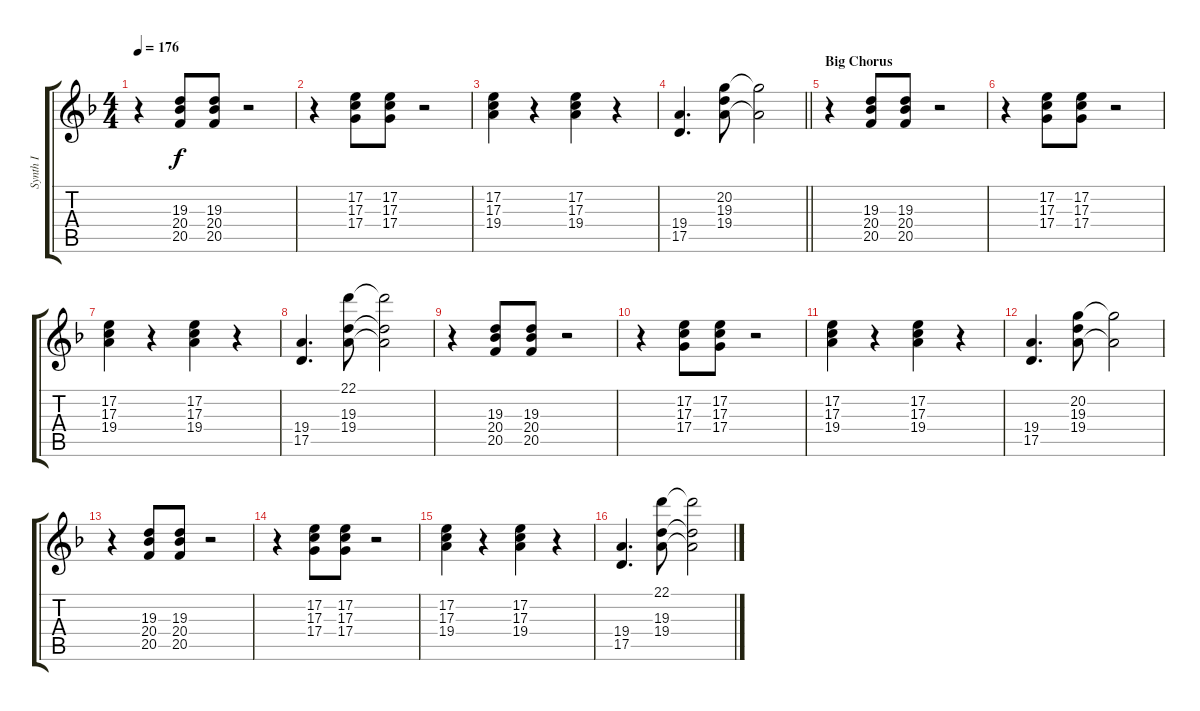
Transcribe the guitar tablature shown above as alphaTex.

\track ("Synth I" "Synth I") {instrument brasssection}
\staff {score tabs}
\tuning (E4 B3 G3 D3 A2 E2) {hide}
\ts (4 4)
\tempo 176
\clef g2
\ks f
r.4{dy f} (19.3 20.4 20.5).8 (19.3 20.4 20.5).8 r.2 |
r.4 (17.2 17.3 17.4).8 (17.2 17.3 17.4).8 r.2 |
(17.2 17.3 19.4).4 r.4 (17.2 17.3 19.4).4 r.4 |
\barLineRight lightlight
(19.4 17.5).4{d} (20.2 19.3 19.4).8 (20.2{t} 19.4{t}).2 |
\section ("" "Big Chorus")
r.4 (19.3 20.4 20.5).8 (19.3 20.4 20.5).8 r.2 |
r.4 (17.2 17.3 17.4).8 (17.2 17.3 17.4).8 r.2 |
(17.2 17.3 19.4).4 r.4 (17.2 17.3 19.4).4 r.4 |
(19.4 17.5).4{d} (22.1 19.3 19.4).8 (22.1{t} 19.3{t} 19.4{t}).2 |
r.4 (19.3 20.4 20.5).8 (19.3 20.4 20.5).8 r.2 |
r.4 (17.2 17.3 17.4).8 (17.2 17.3 17.4).8 r.2 |
(17.2 17.3 19.4).4 r.4 (17.2 17.3 19.4).4 r.4 |
(19.4 17.5).4{d} (20.2 19.3 19.4).8 (20.2{t} 19.4{t}).2 |
r.4 (19.3 20.4 20.5).8 (19.3 20.4 20.5).8 r.2 |
r.4 (17.2 17.3 17.4).8 (17.2 17.3 17.4).8 r.2 |
(17.2 17.3 19.4).4 r.4 (17.2 17.3 19.4).4 r.4 |
(19.4 17.5).4{d} (22.1 19.3 19.4).8 (22.1{t} 19.3{t} 19.4{t}).2
